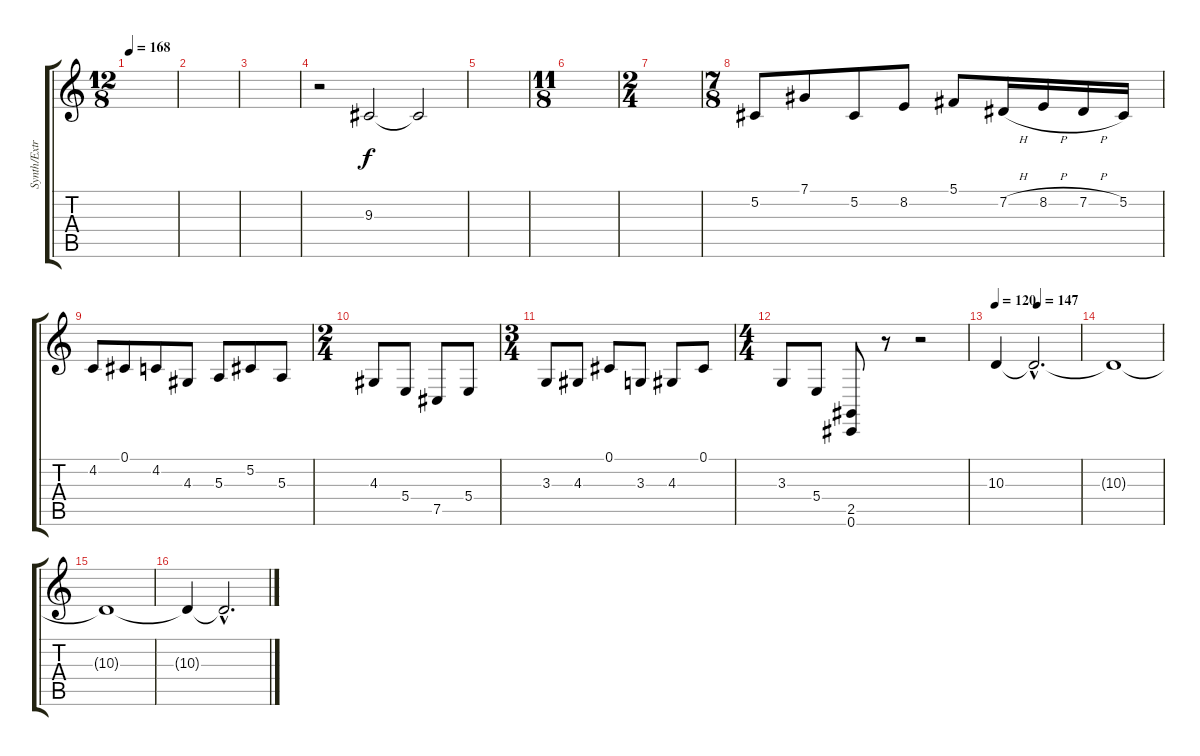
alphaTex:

\track ("Synth/Extra Guitar II/Vocals" "Synth/Extr") {instrument lead2sawtooth}
\staff {score tabs}
\tuning (Db4 Ab3 E3 B2 Gb2 Db2) {hide}
\ts (12 8)
\tempo 168
\clef g2
\ks c
|
|
|
r.2 9.3.2{volume 13 instrument reversecymbal} 9.3{t}.2 |
|
\ts (11 8)
|
\ts (2 4)
|
\ts (7 8)
5.2.8{balance 8 instrument acousticguitarsteel} 7.1.8 5.2.8 8.2.8 5.1.8 7.2{h}.16 8.2{h}.16 7.2{h}.16 5.2.16 |
4.2.8 0.1.8 4.2.8 4.3.8 5.3.8 5.2.8 5.3.8 |
\ts (2 4)
4.3.8 5.4.8 7.5.8 5.4.8 |
\ts (3 4)
3.3.8 4.3.8 0.1.8 3.3.8 4.3.8 0.1.8 |
\ts (4 4)
3.3.8 5.4.8 (2.5 0.6).8 r.8 r.2 |
\tempo 120
\tempo (147 0.5)
10.3.4{balance 0 instrument lead2sawtooth} 10.3{hac t}.2{d balance 16} |
10.3{t}.1 |
10.3{t}.1{volume 0} |
10.3{t}.4{balance 8} 10.3{hac t}.2{d}
